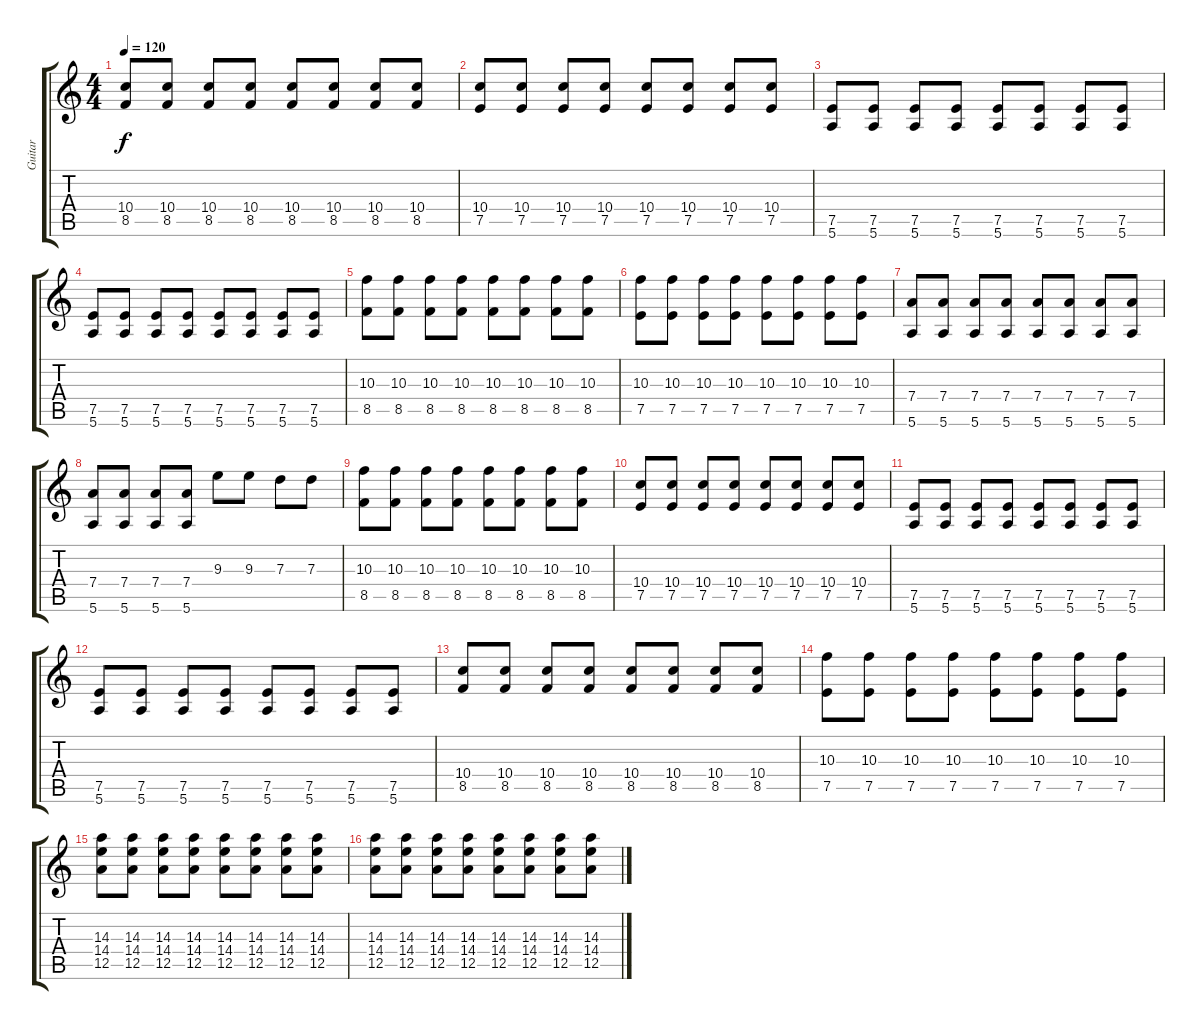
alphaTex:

\track ("Guitar" "Guitar") {instrument electricguitarclean}
\staff {score tabs}
\tuning (E4 B3 G3 D3 A2 E2) {hide}
\ts (4 4)
\tempo 120
\clef g2
\ks c
(10.4 8.5).8{dy f instrument electricguitarclean} (10.4 8.5).8 (10.4 8.5).8 (10.4 8.5).8 (10.4 8.5).8 (10.4 8.5).8 (10.4 8.5).8 (10.4 8.5).8 |
(10.4 7.5).8 (10.4 7.5).8 (10.4 7.5).8 (10.4 7.5).8 (10.4 7.5).8 (10.4 7.5).8 (10.4 7.5).8 (10.4 7.5).8 |
(7.5 5.6).8 (7.5 5.6).8 (7.5 5.6).8 (7.5 5.6).8 (7.5 5.6).8 (7.5 5.6).8 (7.5 5.6).8 (7.5 5.6).8 |
(7.5 5.6).8 (7.5 5.6).8 (7.5 5.6).8 (7.5 5.6).8 (7.5 5.6).8 (7.5 5.6).8 (7.5 5.6).8 (7.5 5.6).8 |
(10.3 8.5).8 (10.3 8.5).8 (10.3 8.5).8 (10.3 8.5).8 (10.3 8.5).8 (10.3 8.5).8 (10.3 8.5).8 (10.3 8.5).8 |
(10.3 7.5).8 (10.3 7.5).8 (10.3 7.5).8 (10.3 7.5).8 (10.3 7.5).8 (10.3 7.5).8 (10.3 7.5).8 (10.3 7.5).8 |
(7.4 5.6).8 (7.4 5.6).8 (7.4 5.6).8 (7.4 5.6).8 (7.4 5.6).8 (7.4 5.6).8 (7.4 5.6).8 (7.4 5.6).8 |
(7.4 5.6).8 (7.4 5.6).8 (7.4 5.6).8 (7.4 5.6).8 9.3.8 9.3.8 7.3.8 7.3.8 |
(10.3 8.5).8 (10.3 8.5).8 (10.3 8.5).8 (10.3 8.5).8 (10.3 8.5).8 (10.3 8.5).8 (10.3 8.5).8 (10.3 8.5).8 |
(10.4 7.5).8 (10.4 7.5).8 (10.4 7.5).8 (10.4 7.5).8 (10.4 7.5).8 (10.4 7.5).8 (10.4 7.5).8 (10.4 7.5).8 |
(7.5 5.6).8 (7.5 5.6).8 (7.5 5.6).8 (7.5 5.6).8 (7.5 5.6).8 (7.5 5.6).8 (7.5 5.6).8 (7.5 5.6).8 |
(7.5 5.6).8 (7.5 5.6).8 (7.5 5.6).8 (7.5 5.6).8 (7.5 5.6).8 (7.5 5.6).8 (7.5 5.6).8 (7.5 5.6).8 |
(10.4 8.5).8 (10.4 8.5).8 (10.4 8.5).8 (10.4 8.5).8 (10.4 8.5).8 (10.4 8.5).8 (10.4 8.5).8 (10.4 8.5).8 |
(10.3 7.5).8 (10.3 7.5).8 (10.3 7.5).8 (10.3 7.5).8 (10.3 7.5).8 (10.3 7.5).8 (10.3 7.5).8 (10.3 7.5).8 |
(14.3 14.4 12.5).8 (14.3 14.4 12.5).8 (14.3 14.4 12.5).8 (14.3 14.4 12.5).8 (14.3 14.4 12.5).8 (14.3 14.4 12.5).8 (14.3 14.4 12.5).8 (14.3 14.4 12.5).8 |
(14.3 14.4 12.5).8 (14.3 14.4 12.5).8 (14.3 14.4 12.5).8 (14.3 14.4 12.5).8 (14.3 14.4 12.5).8 (14.3 14.4 12.5).8 (14.3 14.4 12.5).8 (14.3 14.4 12.5).8
